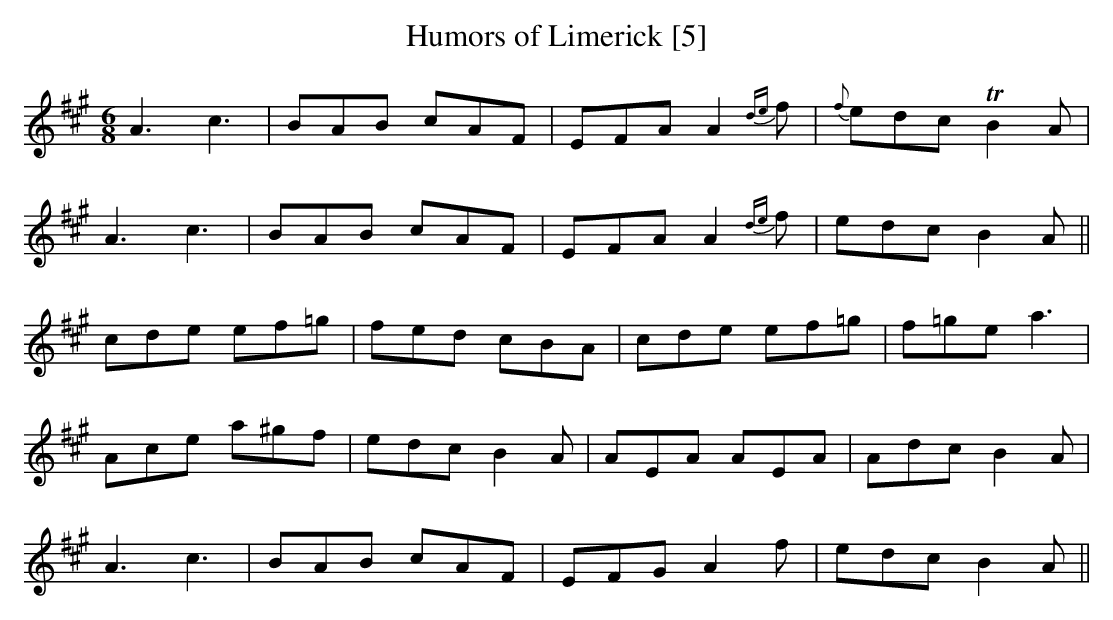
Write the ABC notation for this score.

X:1
T:Humors of Limerick [5]
M:6/8
L:1/8
K:A
A3 c3|BAB cAF|EFA A2{de}f|{f}edc TB2A|
A3c3|BAB cAF|EFA A2 {de}f|edc B2A||
cde ef=g|fed cBA|cde ef=g|f=ge a3|
Ace a^gf|edc B2A|AEA AEA|Adc B2A|
A3 c3|BAB cAF|EFG A2f|edc B2A||
